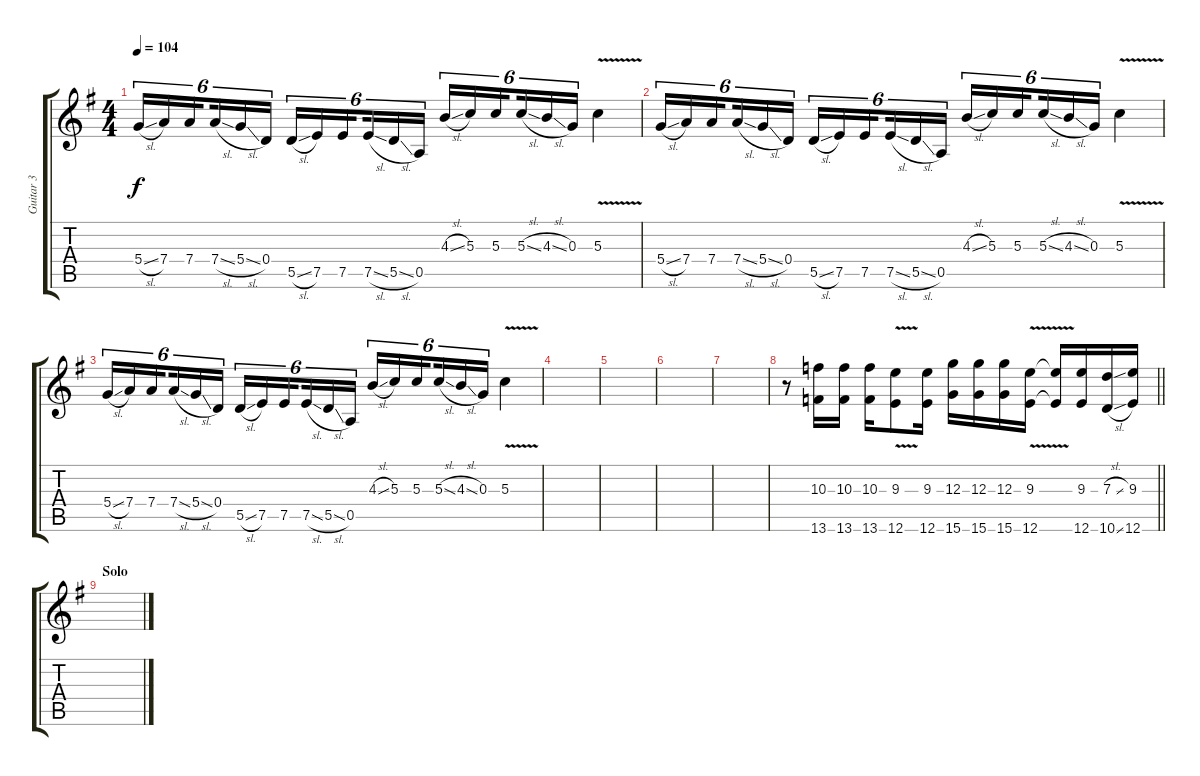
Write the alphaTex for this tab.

\track ("Guitar 3" "Guitar 3") {instrument distortionguitar}
\staff {score tabs}
\tuning (E4 B3 G3 D3 A2 E2) {hide}
\ts (4 4)
\tempo 104
\clef g2
\ks eminor
5.4{sl}.16{tu (6 4) dy f} 7.4.16{tu (6 4)} 7.4.16{tu (6 4) beam splitsecondary} 7.4{sl}.16{tu (6 4)} 5.4{sl}.16{tu (6 4)} 0.4.16{tu (6 4)} 5.5{sl}.16{tu (6 4)} 7.5.16{tu (6 4)} 7.5.16{tu (6 4) beam splitsecondary} 7.5{sl}.16{tu (6 4)} 5.5{sl}.16{tu (6 4)} 0.5.16{tu (6 4)} 4.3{sl}.16{tu (6 4)} 5.3.16{tu (6 4)} 5.3.16{tu (6 4) beam splitsecondary} 5.3{sl}.16{tu (6 4)} 4.3{sl}.16{tu (6 4)} 0.3.16{tu (6 4)} 5.3{v}.4 |
5.4{sl}.16{tu (6 4)} 7.4.16{tu (6 4)} 7.4.16{tu (6 4) beam splitsecondary} 7.4{sl}.16{tu (6 4)} 5.4{sl}.16{tu (6 4)} 0.4.16{tu (6 4)} 5.5{sl}.16{tu (6 4)} 7.5.16{tu (6 4)} 7.5.16{tu (6 4) beam splitsecondary} 7.5{sl}.16{tu (6 4)} 5.5{sl}.16{tu (6 4)} 0.5.16{tu (6 4)} 4.3{sl}.16{tu (6 4)} 5.3.16{tu (6 4)} 5.3.16{tu (6 4) beam splitsecondary} 5.3{sl}.16{tu (6 4)} 4.3{sl}.16{tu (6 4)} 0.3.16{tu (6 4)} 5.3{v}.4 |
5.4{sl}.16{tu (6 4)} 7.4.16{tu (6 4)} 7.4.16{tu (6 4) beam splitsecondary} 7.4{sl}.16{tu (6 4)} 5.4{sl}.16{tu (6 4)} 0.4.16{tu (6 4)} 5.5{sl}.16{tu (6 4)} 7.5.16{tu (6 4)} 7.5.16{tu (6 4) beam splitsecondary} 7.5{sl}.16{tu (6 4)} 5.5{sl}.16{tu (6 4)} 0.5.16{tu (6 4)} 4.3{sl}.16{tu (6 4)} 5.3.16{tu (6 4)} 5.3.16{tu (6 4) beam splitsecondary} 5.3{sl}.16{tu (6 4)} 4.3{sl}.16{tu (6 4)} 0.3.16{tu (6 4)} 5.3{v}.4 |
|
|
|
|
\barLineRight lightlight
r.8 (10.3 13.6).16 (10.3 13.6).16 (10.3 13.6).16 (9.3{v} 12.6).8 (9.3 12.6).16 (12.3 15.6).16 (12.3 15.6).16 (12.3 15.6).16 (9.3 12.6{v}).16 (9.3{t} 12.6{t}).16 (9.3 12.6).16 (7.3{sl} 10.6{sl}).16 (9.3 12.6).16 |
\section ("" "Solo")
